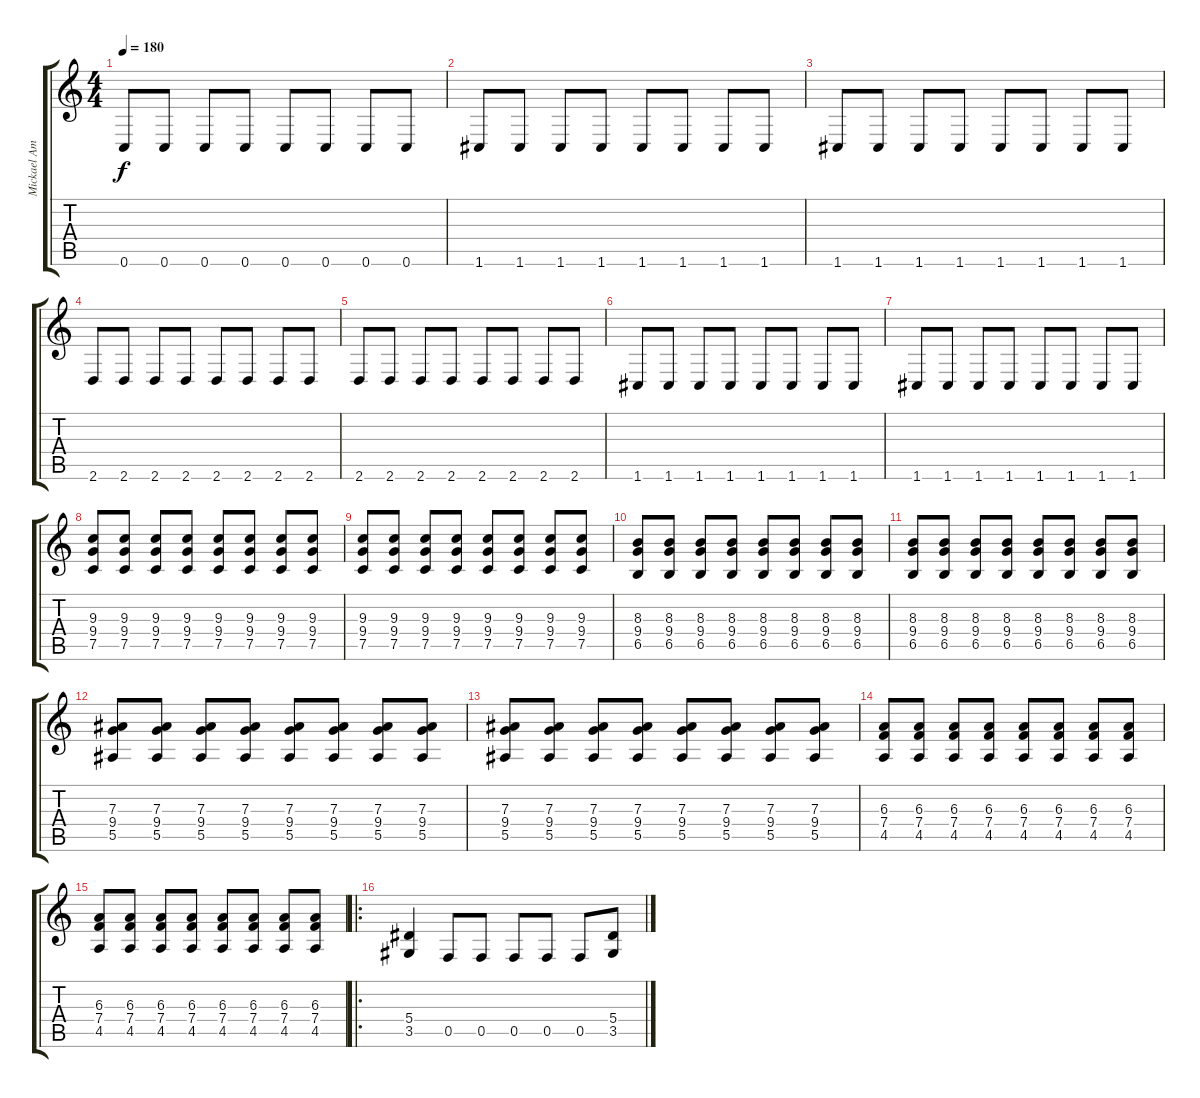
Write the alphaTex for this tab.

\track ("Mickael Amott" "Mickael Am") {instrument distortionguitar}
\staff {score tabs}
\tuning (C4 G3 Eb3 Bb2 F2 C2) {hide}
\ts (4 4)
\tempo 180
\clef g2
\ks c
0.6.8{dy f} 0.6.8 0.6.8 0.6.8 0.6.8 0.6.8 0.6.8 0.6.8 |
1.6.8 1.6.8 1.6.8 1.6.8 1.6.8 1.6.8 1.6.8 1.6.8 |
1.6.8 1.6.8 1.6.8 1.6.8 1.6.8 1.6.8 1.6.8 1.6.8 |
2.6.8 2.6.8 2.6.8 2.6.8 2.6.8 2.6.8 2.6.8 2.6.8 |
2.6.8 2.6.8 2.6.8 2.6.8 2.6.8 2.6.8 2.6.8 2.6.8 |
1.6.8 1.6.8 1.6.8 1.6.8 1.6.8 1.6.8 1.6.8 1.6.8 |
1.6.8 1.6.8 1.6.8 1.6.8 1.6.8 1.6.8 1.6.8 1.6.8 |
(9.3 9.4 7.5).8 (9.3 9.4 7.5).8 (9.3 9.4 7.5).8 (9.3 9.4 7.5).8 (9.3 9.4 7.5).8 (9.3 9.4 7.5).8 (9.3 9.4 7.5).8 (9.3 9.4 7.5).8 |
(9.3 9.4 7.5).8 (9.3 9.4 7.5).8 (9.3 9.4 7.5).8 (9.3 9.4 7.5).8 (9.3 9.4 7.5).8 (9.3 9.4 7.5).8 (9.3 9.4 7.5).8 (9.3 9.4 7.5).8 |
(8.3 9.4 6.5).8 (8.3 9.4 6.5).8 (8.3 9.4 6.5).8 (8.3 9.4 6.5).8 (8.3 9.4 6.5).8 (8.3 9.4 6.5).8 (8.3 9.4 6.5).8 (8.3 9.4 6.5).8 |
(8.3 9.4 6.5).8 (8.3 9.4 6.5).8 (8.3 9.4 6.5).8 (8.3 9.4 6.5).8 (8.3 9.4 6.5).8 (8.3 9.4 6.5).8 (8.3 9.4 6.5).8 (8.3 9.4 6.5).8 |
(7.3 9.4 5.5).8 (7.3 9.4 5.5).8 (7.3 9.4 5.5).8 (7.3 9.4 5.5).8 (7.3 9.4 5.5).8 (7.3 9.4 5.5).8 (7.3 9.4 5.5).8 (7.3 9.4 5.5).8 |
(7.3 9.4 5.5).8 (7.3 9.4 5.5).8 (7.3 9.4 5.5).8 (7.3 9.4 5.5).8 (7.3 9.4 5.5).8 (7.3 9.4 5.5).8 (7.3 9.4 5.5).8 (7.3 9.4 5.5).8 |
(6.3 7.4 4.5).8 (6.3 7.4 4.5).8 (6.3 7.4 4.5).8 (6.3 7.4 4.5).8 (6.3 7.4 4.5).8 (6.3 7.4 4.5).8 (6.3 7.4 4.5).8 (6.3 7.4 4.5).8 |
(6.3 7.4 4.5).8 (6.3 7.4 4.5).8 (6.3 7.4 4.5).8 (6.3 7.4 4.5).8 (6.3 7.4 4.5).8 (6.3 7.4 4.5).8 (6.3 7.4 4.5).8 (6.3 7.4 4.5).8 |
\ro
(5.4 3.5).4 0.5.8 0.5.8 0.5.8 0.5.8 0.5.8 (5.4 3.5).8
